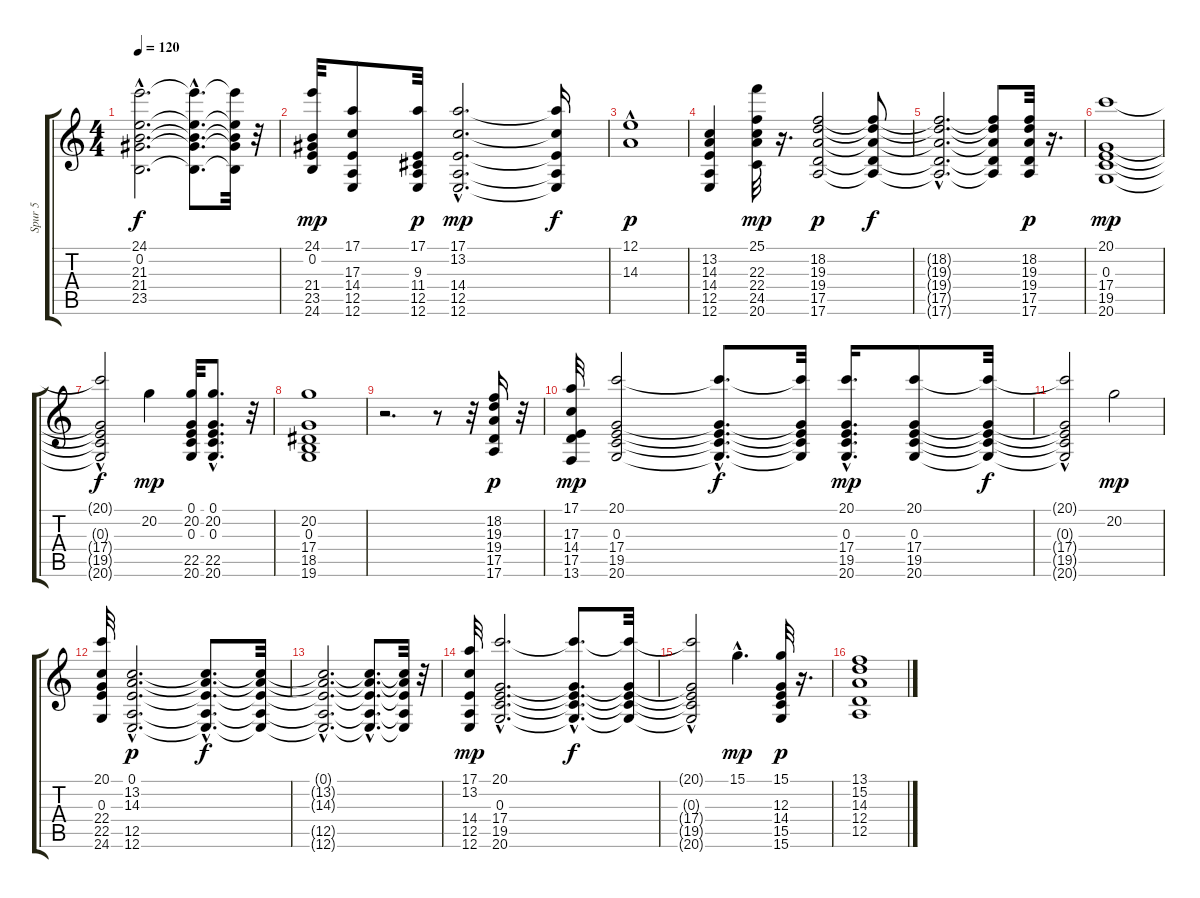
\track ("Spur 5" "Spur 5") {instrument stringensemble2}
\staff {score tabs}
\tuning (E4 B3 G3 D3 A2 E2) {hide}
\ts (4 4)
\tempo 120
\clef g2
\ks c
(24.1{hac t} 0.2{hac t} 21.3{hac t} 21.4{hac t} 23.5{hac t}).2{d dy f} (24.1{hac t} 0.2{hac t} 21.3{hac t} 21.4{hac t} 23.5{hac t}).8{d} (24.1{t} 0.2{t} 21.3{t} 21.4{t} 23.5{t}).32 r.32 |
(24.1 0.2 21.4 23.5 24.6).32{dy mp} (17.1 17.3 14.4 12.5 12.6).8 (17.1 9.3 11.4 12.5 12.6).32{dy p} (17.1{hac} 13.2{hac} 14.4{hac} 12.5{hac} 12.6{hac}).2{d dy mp} (17.1{t} 13.2{t} 14.4{t} 12.5{t} 12.6{t}).16{dy f} |
(12.1 14.3{hac}).1{dy p} |
(13.2 14.3 14.4 12.5 12.6).4 (25.1 22.3 22.4 24.5 20.6).32{dy mp} r.16{d} (18.2 19.3 19.4 17.5 17.6).2{dy p} (18.2{t} 19.3{t} 19.4{t} 17.5{t} 17.6{t}).8{dy f} |
(18.2{hac t} 19.3{hac t} 19.4{hac t} 17.5{hac t} 17.6{hac t}).2{d} (18.2{t} 19.3{t} 19.4{t} 17.5{t} 17.6{t}).8 (18.2 19.3 19.4 17.5 17.6).32{dy p} r.16{d} |
(20.1 0.3 17.4 19.5 20.6).1{dy mp} |
(20.1{hac t} 0.3{hac t} 17.4{hac t} 19.5{hac t} 20.6{hac t}).2{dy f} 20.2.4{dy mp} (0.1 20.2 0.3 22.5 20.6).32 (0.1{hac} 20.2{hac} 0.3{hac} 22.5{hac} 20.6{hac}).8{d} r.32 |
(20.2 0.3 17.4 18.5 19.6).1 |
r.2{d} r.8 r.32 (18.2 19.3 19.4 17.5 17.6).16{dy p} r.32 |
(17.1 17.3 14.4 17.5 13.6).32{dy mp} (20.1 0.3 17.4 19.5 20.6).2 (20.1{hac t} 0.3{hac t} 17.4{hac t} 19.5{hac t} 20.6{hac t}).8{d dy f} (20.1{t} 0.3{t} 17.4{t} 19.5{t} 20.6{t}).32 (20.1{hac} 0.3{hac} 17.4{hac} 19.5{hac} 20.6{hac}).16{d dy mp} (20.1 0.3 17.4 19.5 20.6).8 (20.1{t} 0.3{t} 17.4{t} 19.5{t} 20.6{t}).32{dy f} |
(20.1{hac t} 0.3{hac t} 17.4{hac t} 19.5{hac t} 20.6{hac t}).2 20.2.2{dy mp} |
(20.1 0.3 22.4 22.5 24.6).32 (0.1{hac} 13.2{hac} 14.3{hac} 12.5{hac} 12.6{hac}).2{d dy p} (0.1{hac t} 13.2{hac t} 14.3{hac t} 12.5{hac t} 12.6{hac t}).8{d dy f} (0.1{t} 13.2{t} 14.3{t} 12.5{t} 12.6{t}).32 |
(0.1{hac t} 13.2{hac t} 14.3{hac t} 12.5{hac t} 12.6{hac t}).2{d} (0.1{hac t} 13.2{hac t} 14.3{hac t} 12.5{hac t} 12.6{hac t}).8{d} (0.1{t} 13.2{t} 14.3{t} 12.5{t} 12.6{t}).32 r.32 |
(17.1 13.2 14.4 12.5 12.6).32{dy mp} (20.1{hac} 0.3{hac} 17.4{hac} 19.5{hac} 20.6{hac}).2{d} (20.1{hac t} 0.3{hac t} 17.4{hac t} 19.5{hac t} 20.6{hac t}).8{d dy f} (20.1{t} 0.3{t} 17.4{t} 19.5{t} 20.6{t}).32 |
(20.1{t} 0.3{hac t} 17.4{hac t} 19.5{hac t} 20.6{hac t}).2 15.1{hac}.4{d dy mp} (15.1 12.3 14.4 15.5 15.6).32{dy p} r.16{d} |
(13.1 15.2 14.3 12.4 12.5).1
